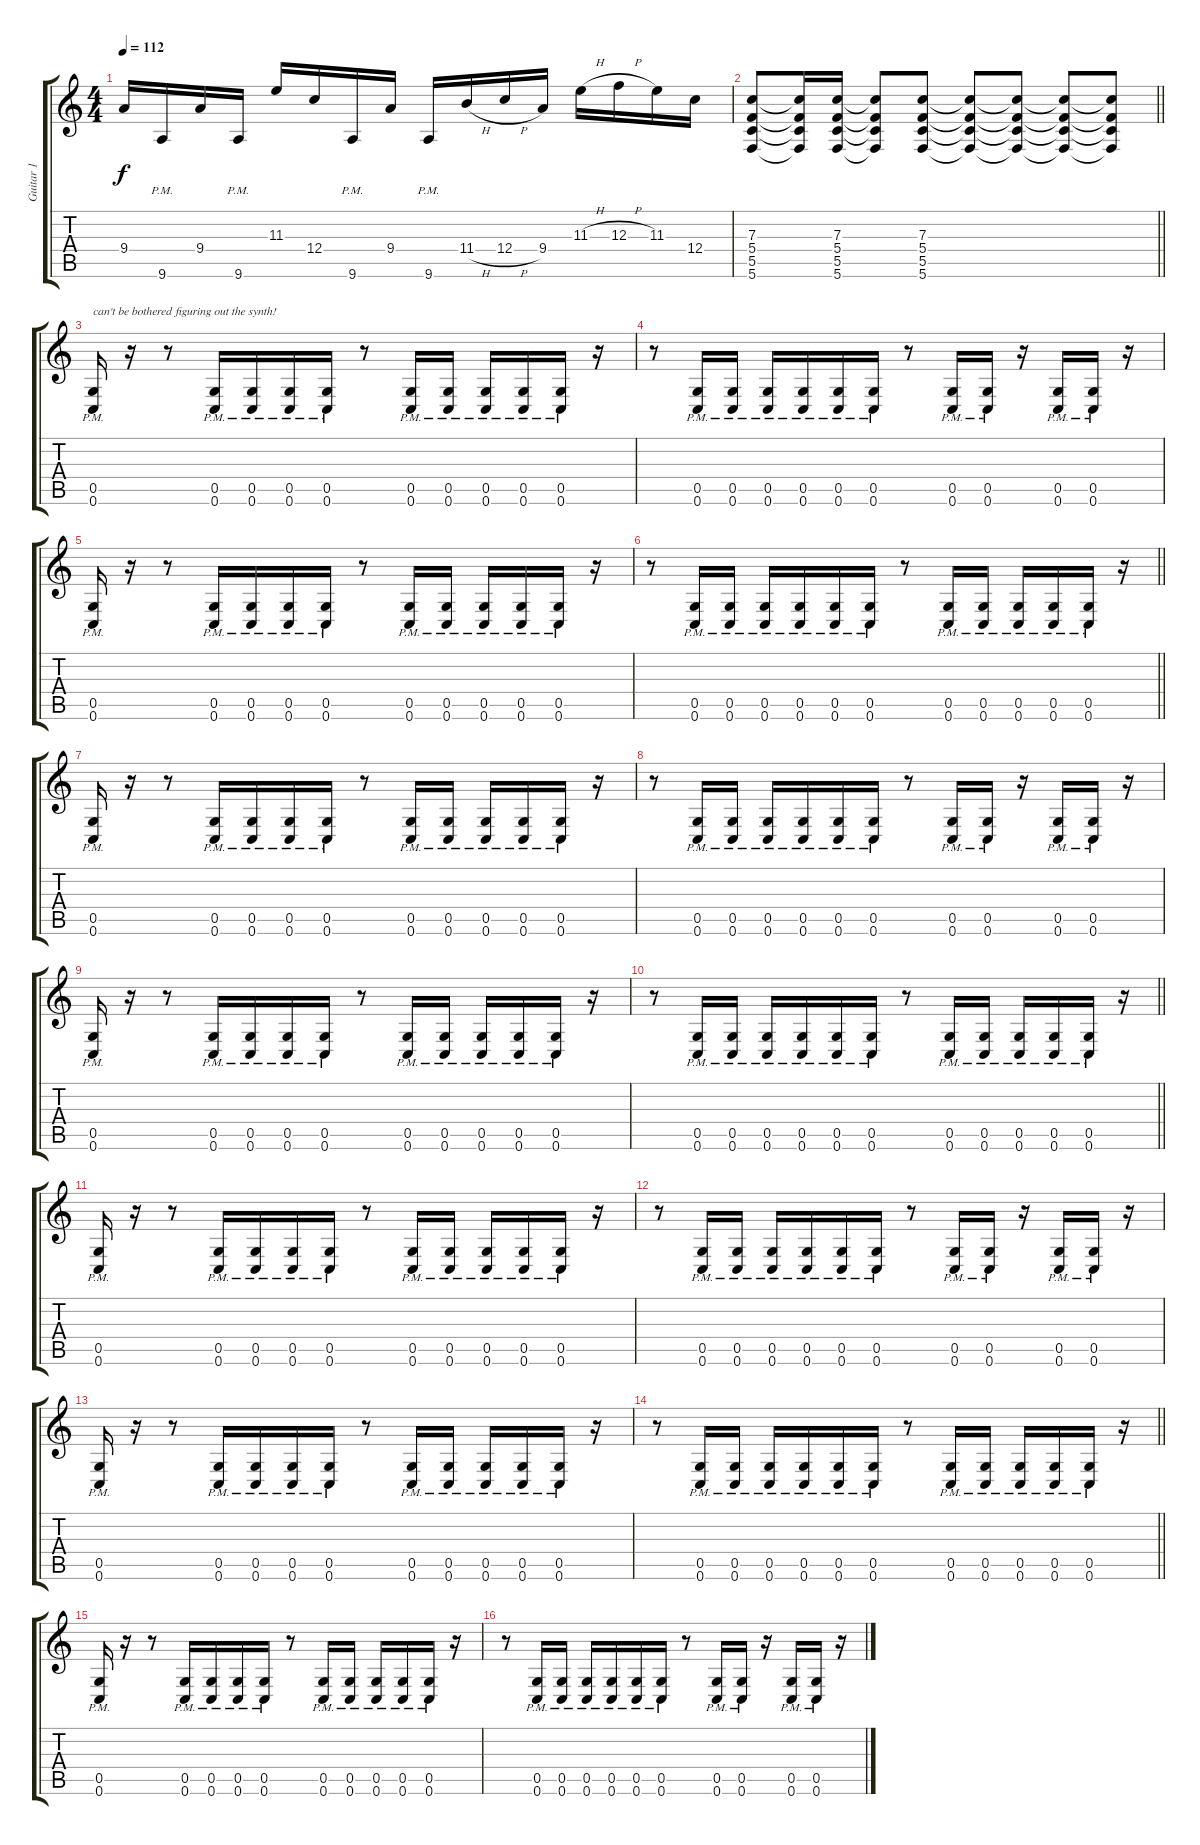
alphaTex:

\track ("Guitar 1" "Guitar 1") {instrument distortionguitar}
\staff {score tabs}
\tuning (D4 A3 F3 C3 G2 C2) {hide}
\ts (4 4)
\tempo 112
\clef g2
\ks c
9.4.16{dy f} 9.6{pm}.16 9.4.16 9.6{pm}.16 11.3.16 12.4.16 9.6{pm}.16 9.4.16 9.6{pm}.16 11.4{h}.16 12.4{h}.16 9.4.16 11.3{h}.16 12.3{h}.16 11.3.16 12.4.16 |
\barLineRight lightlight
(7.3 5.4 5.5 5.6).8 (7.3{t} 5.4{t} 5.5{t} 5.6{t}).16 (7.3 5.4 5.5 5.6).16 (7.3{t} 5.4{t} 5.5{t} 5.6{t}).8 (7.3 5.4 5.5 5.6).8 (7.3{t} 5.4{t} 5.5{t} 5.6{t}).8 (7.3{t} 5.4{t} 5.5{t} 5.6{t}).8 (7.3{t} 5.4{t} 5.5{t} 5.6{t}).8 (7.3{t} 5.4{t} 5.5{t} 5.6{t}).8 |
(0.5{pm} 0.6{pm}).16{txt "can't be bothered figuring out the synth!"} r.16 r.8 (0.5{pm} 0.6{pm}).16 (0.5{pm} 0.6{pm}).16 (0.5{pm} 0.6{pm}).16 (0.5{pm} 0.6{pm}).16 r.8 (0.5{pm} 0.6{pm}).16 (0.5{pm} 0.6{pm}).16 (0.5{pm} 0.6{pm}).16 (0.5{pm} 0.6{pm}).16 (0.5{pm} 0.6{pm}).16 r.16 |
r.8 (0.5{pm} 0.6{pm}).16 (0.5{pm} 0.6{pm}).16 (0.5{pm} 0.6{pm}).16 (0.5{pm} 0.6{pm}).16 (0.5{pm} 0.6{pm}).16 (0.5{pm} 0.6{pm}).16 r.8 (0.5{pm} 0.6{pm}).16 (0.5{pm} 0.6{pm}).16 r.16 (0.5{pm} 0.6{pm}).16 (0.5{pm} 0.6{pm}).16 r.16 |
(0.5{pm} 0.6{pm}).16 r.16 r.8 (0.5{pm} 0.6{pm}).16 (0.5{pm} 0.6{pm}).16 (0.5{pm} 0.6{pm}).16 (0.5{pm} 0.6{pm}).16 r.8 (0.5{pm} 0.6{pm}).16 (0.5{pm} 0.6{pm}).16 (0.5{pm} 0.6{pm}).16 (0.5{pm} 0.6{pm}).16 (0.5{pm} 0.6{pm}).16 r.16 |
\barLineRight lightlight
r.8 (0.5{pm} 0.6{pm}).16 (0.5{pm} 0.6{pm}).16 (0.5{pm} 0.6{pm}).16 (0.5{pm} 0.6{pm}).16 (0.5{pm} 0.6{pm}).16 (0.5{pm} 0.6{pm}).16 r.8 (0.5{pm} 0.6{pm}).16 (0.5{pm} 0.6{pm}).16 (0.5{pm} 0.6{pm}).16 (0.5{pm} 0.6{pm}).16 (0.5{pm} 0.6{pm}).16 r.16 |
(0.5{pm} 0.6{pm}).16 r.16 r.8 (0.5{pm} 0.6{pm}).16 (0.5{pm} 0.6{pm}).16 (0.5{pm} 0.6{pm}).16 (0.5{pm} 0.6{pm}).16 r.8 (0.5{pm} 0.6{pm}).16 (0.5{pm} 0.6{pm}).16 (0.5{pm} 0.6{pm}).16 (0.5{pm} 0.6{pm}).16 (0.5{pm} 0.6{pm}).16 r.16 |
r.8 (0.5{pm} 0.6{pm}).16 (0.5{pm} 0.6{pm}).16 (0.5{pm} 0.6{pm}).16 (0.5{pm} 0.6{pm}).16 (0.5{pm} 0.6{pm}).16 (0.5{pm} 0.6{pm}).16 r.8 (0.5{pm} 0.6{pm}).16 (0.5{pm} 0.6{pm}).16 r.16 (0.5{pm} 0.6{pm}).16 (0.5{pm} 0.6{pm}).16 r.16 |
(0.5{pm} 0.6{pm}).16 r.16 r.8 (0.5{pm} 0.6{pm}).16 (0.5{pm} 0.6{pm}).16 (0.5{pm} 0.6{pm}).16 (0.5{pm} 0.6{pm}).16 r.8 (0.5{pm} 0.6{pm}).16 (0.5{pm} 0.6{pm}).16 (0.5{pm} 0.6{pm}).16 (0.5{pm} 0.6{pm}).16 (0.5{pm} 0.6{pm}).16 r.16 |
\barLineRight lightlight
r.8 (0.5{pm} 0.6{pm}).16 (0.5{pm} 0.6{pm}).16 (0.5{pm} 0.6{pm}).16 (0.5{pm} 0.6{pm}).16 (0.5{pm} 0.6{pm}).16 (0.5{pm} 0.6{pm}).16 r.8 (0.5{pm} 0.6{pm}).16 (0.5{pm} 0.6{pm}).16 (0.5{pm} 0.6{pm}).16 (0.5{pm} 0.6{pm}).16 (0.5{pm} 0.6{pm}).16 r.16 |
(0.5{pm} 0.6{pm}).16 r.16 r.8 (0.5{pm} 0.6{pm}).16 (0.5{pm} 0.6{pm}).16 (0.5{pm} 0.6{pm}).16 (0.5{pm} 0.6{pm}).16 r.8 (0.5{pm} 0.6{pm}).16 (0.5{pm} 0.6{pm}).16 (0.5{pm} 0.6{pm}).16 (0.5{pm} 0.6{pm}).16 (0.5{pm} 0.6{pm}).16 r.16 |
r.8 (0.5{pm} 0.6{pm}).16 (0.5{pm} 0.6{pm}).16 (0.5{pm} 0.6{pm}).16 (0.5{pm} 0.6{pm}).16 (0.5{pm} 0.6{pm}).16 (0.5{pm} 0.6{pm}).16 r.8 (0.5{pm} 0.6{pm}).16 (0.5{pm} 0.6{pm}).16 r.16 (0.5{pm} 0.6{pm}).16 (0.5{pm} 0.6{pm}).16 r.16 |
(0.5{pm} 0.6{pm}).16 r.16 r.8 (0.5{pm} 0.6{pm}).16 (0.5{pm} 0.6{pm}).16 (0.5{pm} 0.6{pm}).16 (0.5{pm} 0.6{pm}).16 r.8 (0.5{pm} 0.6{pm}).16 (0.5{pm} 0.6{pm}).16 (0.5{pm} 0.6{pm}).16 (0.5{pm} 0.6{pm}).16 (0.5{pm} 0.6{pm}).16 r.16 |
\barLineRight lightlight
r.8 (0.5{pm} 0.6{pm}).16 (0.5{pm} 0.6{pm}).16 (0.5{pm} 0.6{pm}).16 (0.5{pm} 0.6{pm}).16 (0.5{pm} 0.6{pm}).16 (0.5{pm} 0.6{pm}).16 r.8 (0.5{pm} 0.6{pm}).16 (0.5{pm} 0.6{pm}).16 (0.5{pm} 0.6{pm}).16 (0.5{pm} 0.6{pm}).16 (0.5{pm} 0.6{pm}).16 r.16 |
(0.5{pm} 0.6{pm}).16 r.16 r.8 (0.5{pm} 0.6{pm}).16 (0.5{pm} 0.6{pm}).16 (0.5{pm} 0.6{pm}).16 (0.5{pm} 0.6{pm}).16 r.8 (0.5{pm} 0.6{pm}).16 (0.5{pm} 0.6{pm}).16 (0.5{pm} 0.6{pm}).16 (0.5{pm} 0.6{pm}).16 (0.5{pm} 0.6{pm}).16 r.16 |
r.8 (0.5{pm} 0.6{pm}).16 (0.5{pm} 0.6{pm}).16 (0.5{pm} 0.6{pm}).16 (0.5{pm} 0.6{pm}).16 (0.5{pm} 0.6{pm}).16 (0.5{pm} 0.6{pm}).16 r.8 (0.5{pm} 0.6{pm}).16 (0.5{pm} 0.6{pm}).16 r.16 (0.5{pm} 0.6{pm}).16 (0.5{pm} 0.6{pm}).16 r.16
